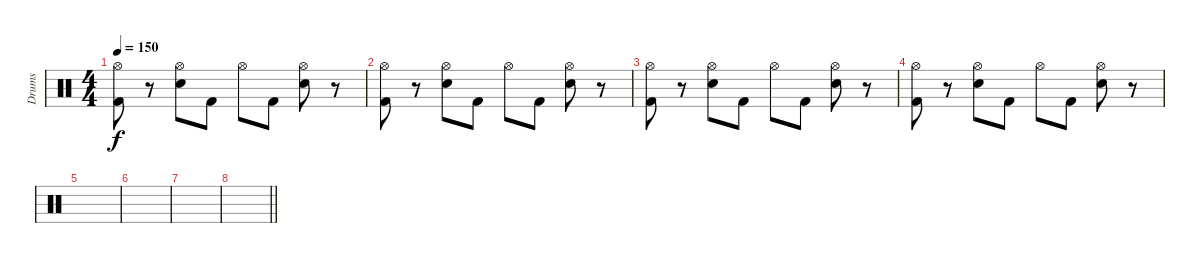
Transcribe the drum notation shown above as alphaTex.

\track ("Drums" "Drums") {instrument percussion}
\staff {score}
\articulation defaults
\ts (4 4)
\tempo 150
\clef neutral
\ks c
("Hi-Hat (open)" "Kick (hit) 2").8{dy f} r.8 ("Hi-Hat (open)" "Snare (hit) 2").8 "Kick (hit) 2".8 "Hi-Hat (open)".8 "Kick (hit) 2".8 ("Hi-Hat (open)" "Snare (hit) 2").8 r.8 |
("Hi-Hat (open)" "Kick (hit) 2").8 r.8 ("Hi-Hat (open)" "Snare (hit) 2").8 "Kick (hit) 2".8 "Hi-Hat (open)".8 "Kick (hit) 2".8 ("Hi-Hat (open)" "Snare (hit) 2").8 r.8 |
("Hi-Hat (open)" "Kick (hit) 2").8 r.8 ("Hi-Hat (open)" "Snare (hit) 2").8 "Kick (hit) 2".8 "Hi-Hat (open)".8 "Kick (hit) 2".8 ("Hi-Hat (open)" "Snare (hit) 2").8 r.8 |
("Hi-Hat (open)" "Kick (hit) 2").8 r.8 ("Hi-Hat (open)" "Snare (hit) 2").8 "Kick (hit) 2".8 "Hi-Hat (open)".8 "Kick (hit) 2".8 ("Hi-Hat (open)" "Snare (hit) 2").8 r.8 |
|
|
|
\barLineRight lightlight
